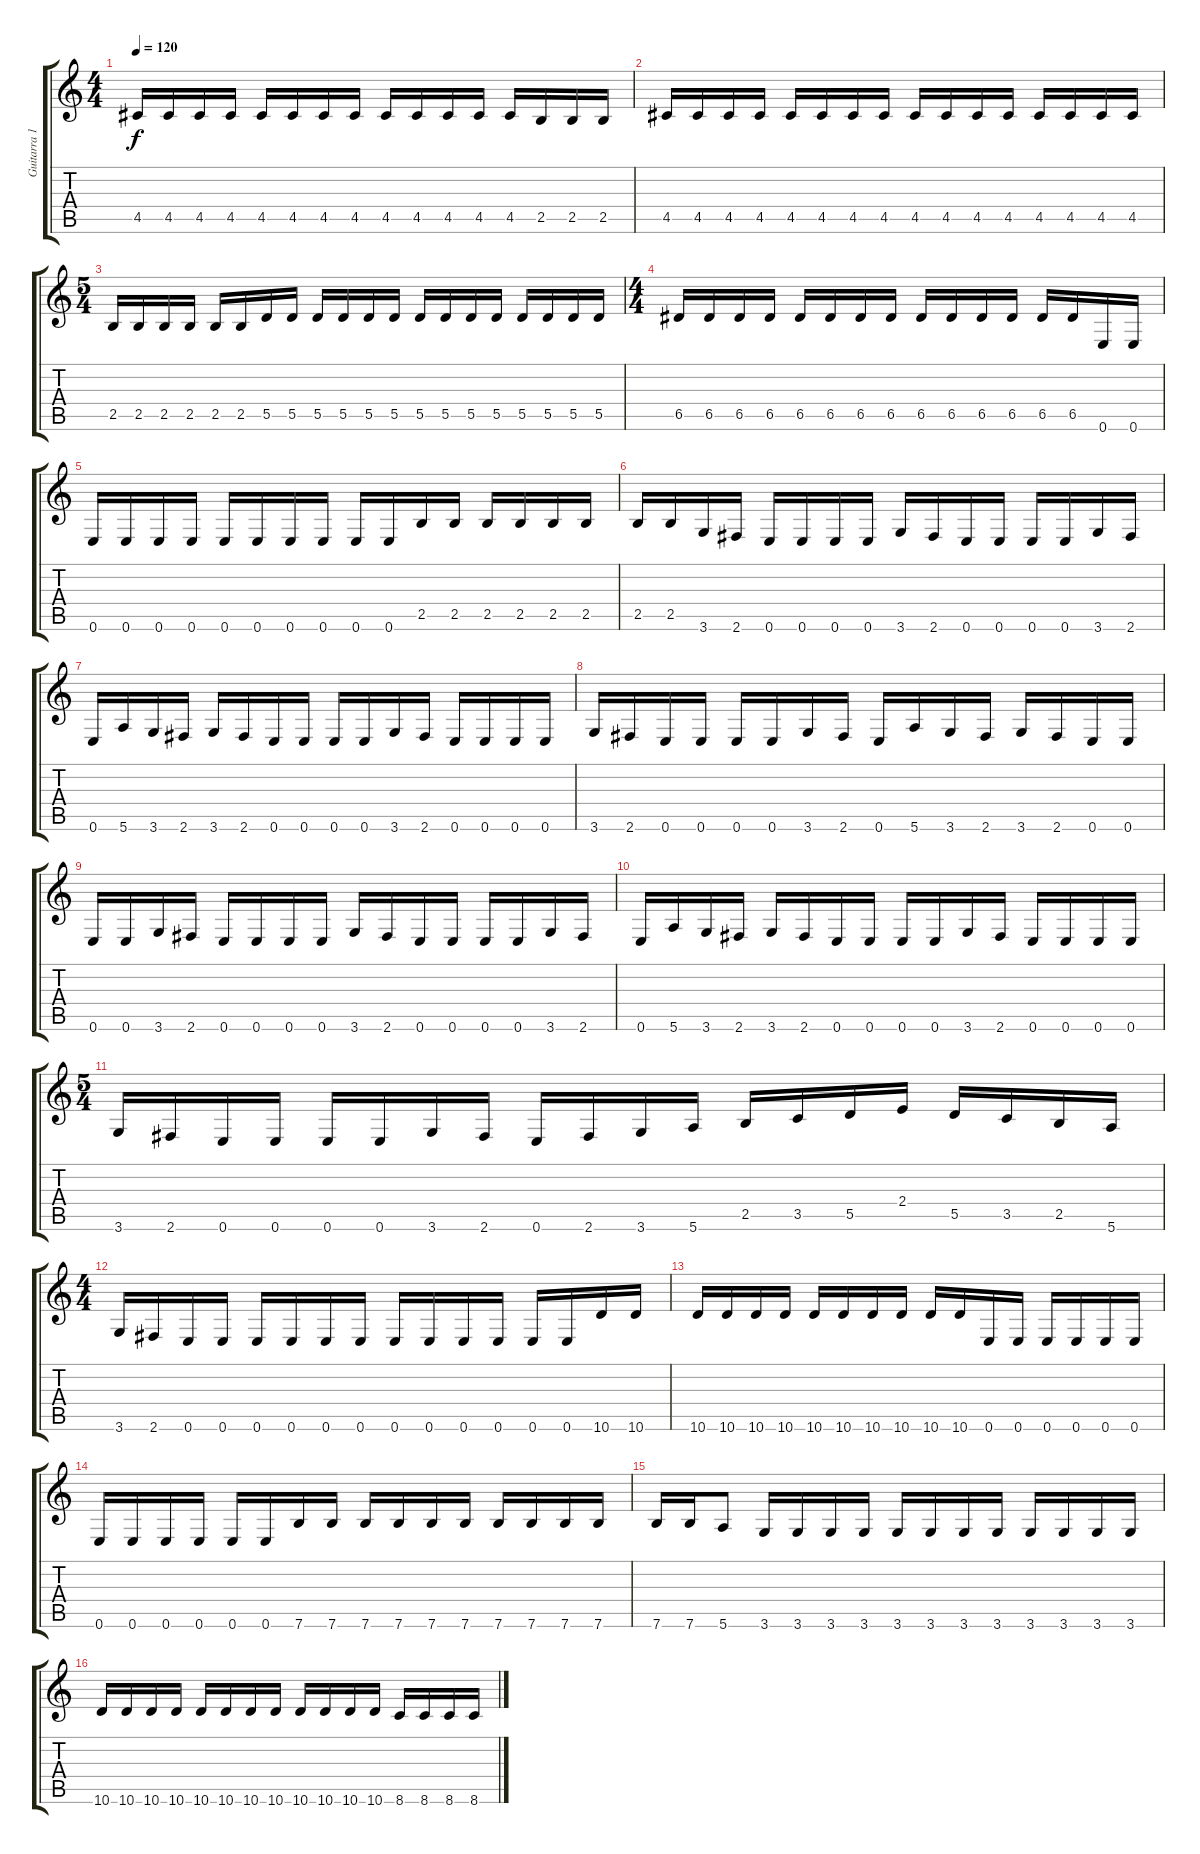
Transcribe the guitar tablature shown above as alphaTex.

\track ("Guitarra 1" "Guitarra 1") {instrument overdrivenguitar}
\staff {score tabs}
\tuning (E4 B3 G3 D3 A2 E2) {hide}
\ts (4 4)
\tempo 120
\clef g2
\ks c
4.5.16{dy f} 4.5.16 4.5.16 4.5.16 4.5.16 4.5.16 4.5.16 4.5.16 4.5.16 4.5.16 4.5.16 4.5.16 4.5.16 2.5.16 2.5.16 2.5.16 |
4.5.16 4.5.16 4.5.16 4.5.16 4.5.16 4.5.16 4.5.16 4.5.16 4.5.16 4.5.16 4.5.16 4.5.16 4.5.16 4.5.16 4.5.16 4.5.16 |
\ts (5 4)
2.5.16 2.5.16 2.5.16 2.5.16 2.5.16 2.5.16 5.5.16 5.5.16 5.5.16 5.5.16 5.5.16 5.5.16 5.5.16 5.5.16 5.5.16 5.5.16 5.5.16 5.5.16 5.5.16 5.5.16 |
\ts (4 4)
6.5.16 6.5.16 6.5.16 6.5.16 6.5.16 6.5.16 6.5.16 6.5.16 6.5.16 6.5.16 6.5.16 6.5.16 6.5.16 6.5.16 0.6.16 0.6.16 |
0.6.16 0.6.16 0.6.16 0.6.16 0.6.16 0.6.16 0.6.16 0.6.16 0.6.16 0.6.16 2.5.16 2.5.16 2.5.16 2.5.16 2.5.16 2.5.16 |
2.5.16 2.5.16 3.6.16 2.6.16 0.6.16 0.6.16 0.6.16 0.6.16 3.6.16 2.6.16 0.6.16 0.6.16 0.6.16 0.6.16 3.6.16 2.6.16 |
0.6.16 5.6.16 3.6.16 2.6.16 3.6.16 2.6.16 0.6.16 0.6.16 0.6.16 0.6.16 3.6.16 2.6.16 0.6.16 0.6.16 0.6.16 0.6.16 |
3.6.16 2.6.16 0.6.16 0.6.16 0.6.16 0.6.16 3.6.16 2.6.16 0.6.16 5.6.16 3.6.16 2.6.16 3.6.16 2.6.16 0.6.16 0.6.16 |
0.6.16 0.6.16 3.6.16 2.6.16 0.6.16 0.6.16 0.6.16 0.6.16 3.6.16 2.6.16 0.6.16 0.6.16 0.6.16 0.6.16 3.6.16 2.6.16 |
0.6.16 5.6.16 3.6.16 2.6.16 3.6.16 2.6.16 0.6.16 0.6.16 0.6.16 0.6.16 3.6.16 2.6.16 0.6.16 0.6.16 0.6.16 0.6.16 |
\ts (5 4)
3.6.16 2.6.16 0.6.16 0.6.16 0.6.16 0.6.16 3.6.16 2.6.16 0.6.16 2.6.16 3.6.16 5.6.16 2.5.16 3.5.16 5.5.16 2.4.16 5.5.16 3.5.16 2.5.16 5.6.16 |
\ts (4 4)
3.6.16 2.6.16 0.6.16 0.6.16 0.6.16 0.6.16 0.6.16 0.6.16 0.6.16 0.6.16 0.6.16 0.6.16 0.6.16 0.6.16 10.6.16 10.6.16 |
10.6.16 10.6.16 10.6.16 10.6.16 10.6.16 10.6.16 10.6.16 10.6.16 10.6.16 10.6.16 0.6.16 0.6.16 0.6.16 0.6.16 0.6.16 0.6.16 |
0.6.16 0.6.16 0.6.16 0.6.16 0.6.16 0.6.16 7.6.16 7.6.16 7.6.16 7.6.16 7.6.16 7.6.16 7.6.16 7.6.16 7.6.16 7.6.16 |
7.6.16 7.6.16 5.6.8 3.6.16 3.6.16 3.6.16 3.6.16 3.6.16 3.6.16 3.6.16 3.6.16 3.6.16 3.6.16 3.6.16 3.6.16 |
10.6.16 10.6.16 10.6.16 10.6.16 10.6.16 10.6.16 10.6.16 10.6.16 10.6.16 10.6.16 10.6.16 10.6.16 8.6.16 8.6.16 8.6.16 8.6.16
